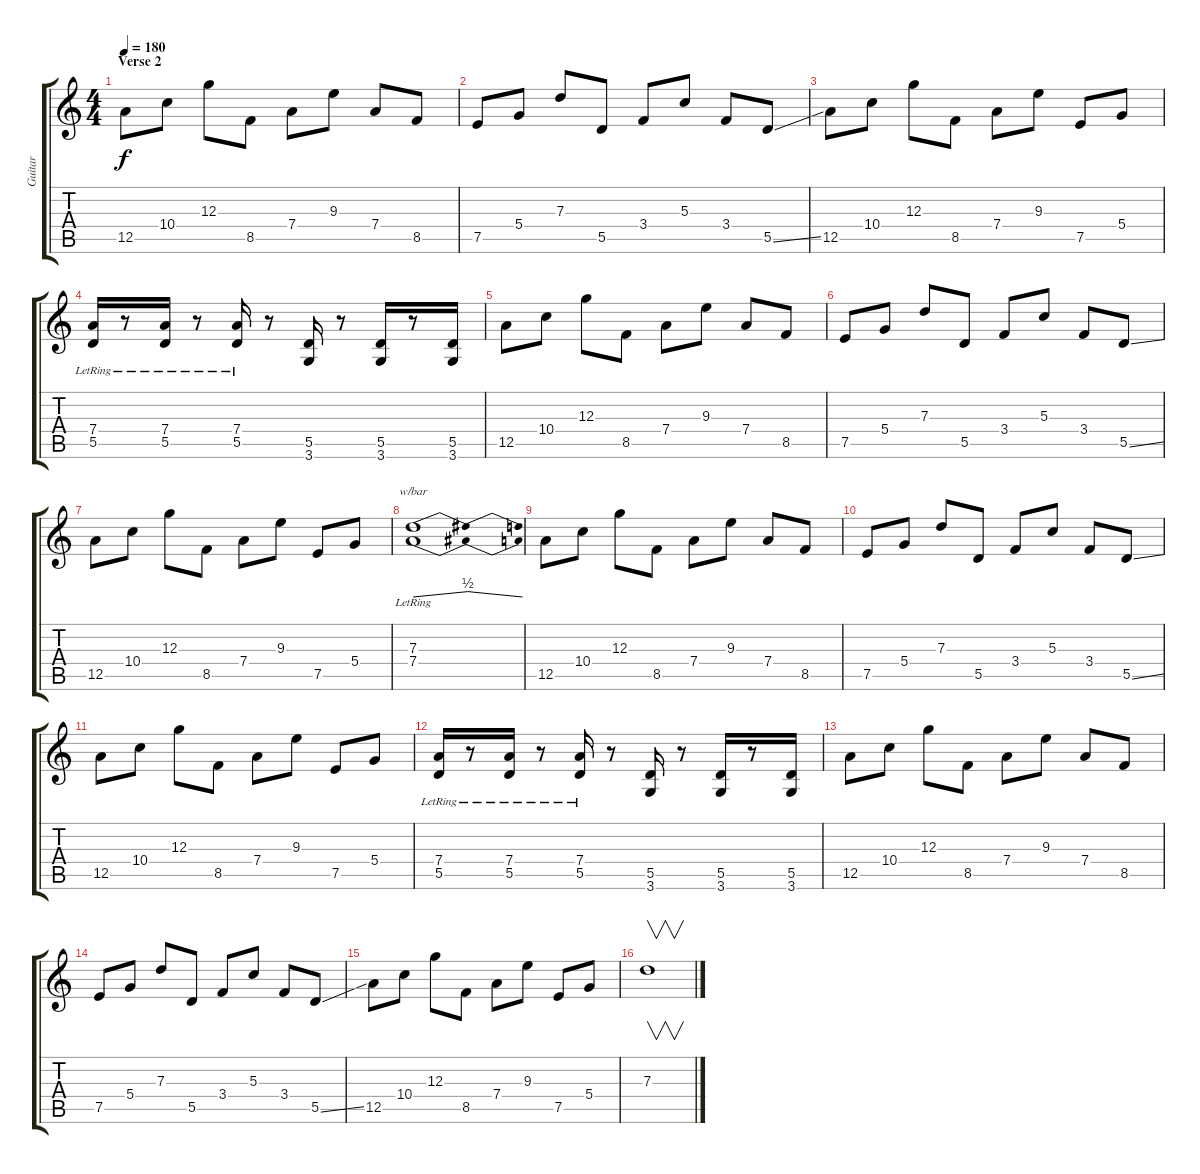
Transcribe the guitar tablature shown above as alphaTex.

\track ("Guitar" "Guitar") {instrument distortionguitar}
\staff {score tabs}
\tuning (E4 B3 G3 D3 A2 E2) {hide}
\ts (4 4)
\section ("" "Verse 2")
\tempo 180
\clef g2
\ks c
12.5.8{dy f} 10.4.8 12.3.8 8.5.8 7.4.8 9.3.8 7.4.8 8.5.8 |
7.5.8 5.4.8 7.3.8 5.5.8 3.4.8 5.3.8 3.4.8 5.5{ss}.8 |
12.5.8 10.4.8 12.3.8 8.5.8 7.4.8 9.3.8 7.5.8 5.4.8 |
(7.4{lr} 5.5{lr}).16 r.8 (7.4{lr} 5.5{lr}).16 r.8 (7.4{lr} 5.5{lr}).16 r.8 (5.5 3.6).16 r.8 (5.5 3.6).16 r.8 (5.5 3.6).16 |
12.5.8 10.4.8 12.3.8 8.5.8 7.4.8 9.3.8 7.4.8 8.5.8 |
7.5.8 5.4.8 7.3.8 5.5.8 3.4.8 5.3.8 3.4.8 5.5{ss}.8 |
12.5.8 10.4.8 12.3.8 8.5.8 7.4.8 9.3.8 7.5.8 5.4.8 |
(7.3 7.4{lr}).1{tbe (dip default 0 0 30 2 60 0)} |
12.5.8 10.4.8 12.3.8 8.5.8 7.4.8 9.3.8 7.4.8 8.5.8 |
7.5.8 5.4.8 7.3.8 5.5.8 3.4.8 5.3.8 3.4.8 5.5{ss}.8 |
12.5.8 10.4.8 12.3.8 8.5.8 7.4.8 9.3.8 7.5.8 5.4.8 |
(7.4{lr} 5.5{lr}).16 r.8 (7.4{lr} 5.5{lr}).16 r.8 (7.4{lr} 5.5{lr}).16 r.8 (5.5 3.6).16 r.8 (5.5 3.6).16 r.8 (5.5 3.6).16 |
12.5.8 10.4.8 12.3.8 8.5.8 7.4.8 9.3.8 7.4.8 8.5.8 |
7.5.8 5.4.8 7.3.8 5.5.8 3.4.8 5.3.8 3.4.8 5.5{ss}.8 |
12.5.8 10.4.8 12.3.8 8.5.8 7.4.8 9.3.8 7.5.8 5.4.8 |
7.3.1{v}
